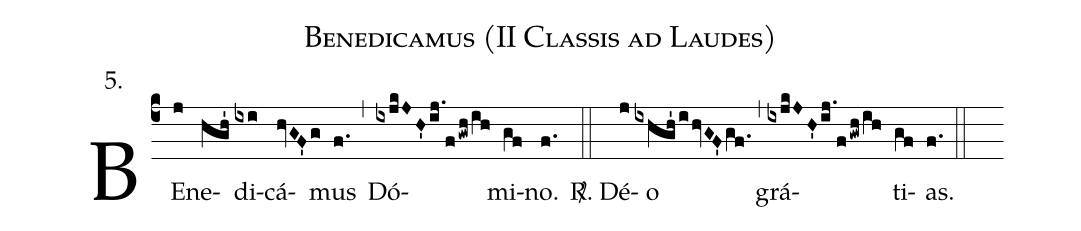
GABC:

name:Benedicamus (II Classis ad Laudes) ;
office-part:Toni Communes;
mode:5;
annotation: 5.;
%%
(c4) BE(j)ne(hgh')di(ixi)cá(hvGF'g)mus(f.) (,)
Dó(ixjkJH'ij.!fgwhih)mi(gf)no.(f.) (::)
<sp>R/</sp>. Dé(j)o(ixhgh'ihvGF'gf.) (,)
grá(ixjkJH'ij.!fgwhih)ti(gf)as.(f.) (::)
